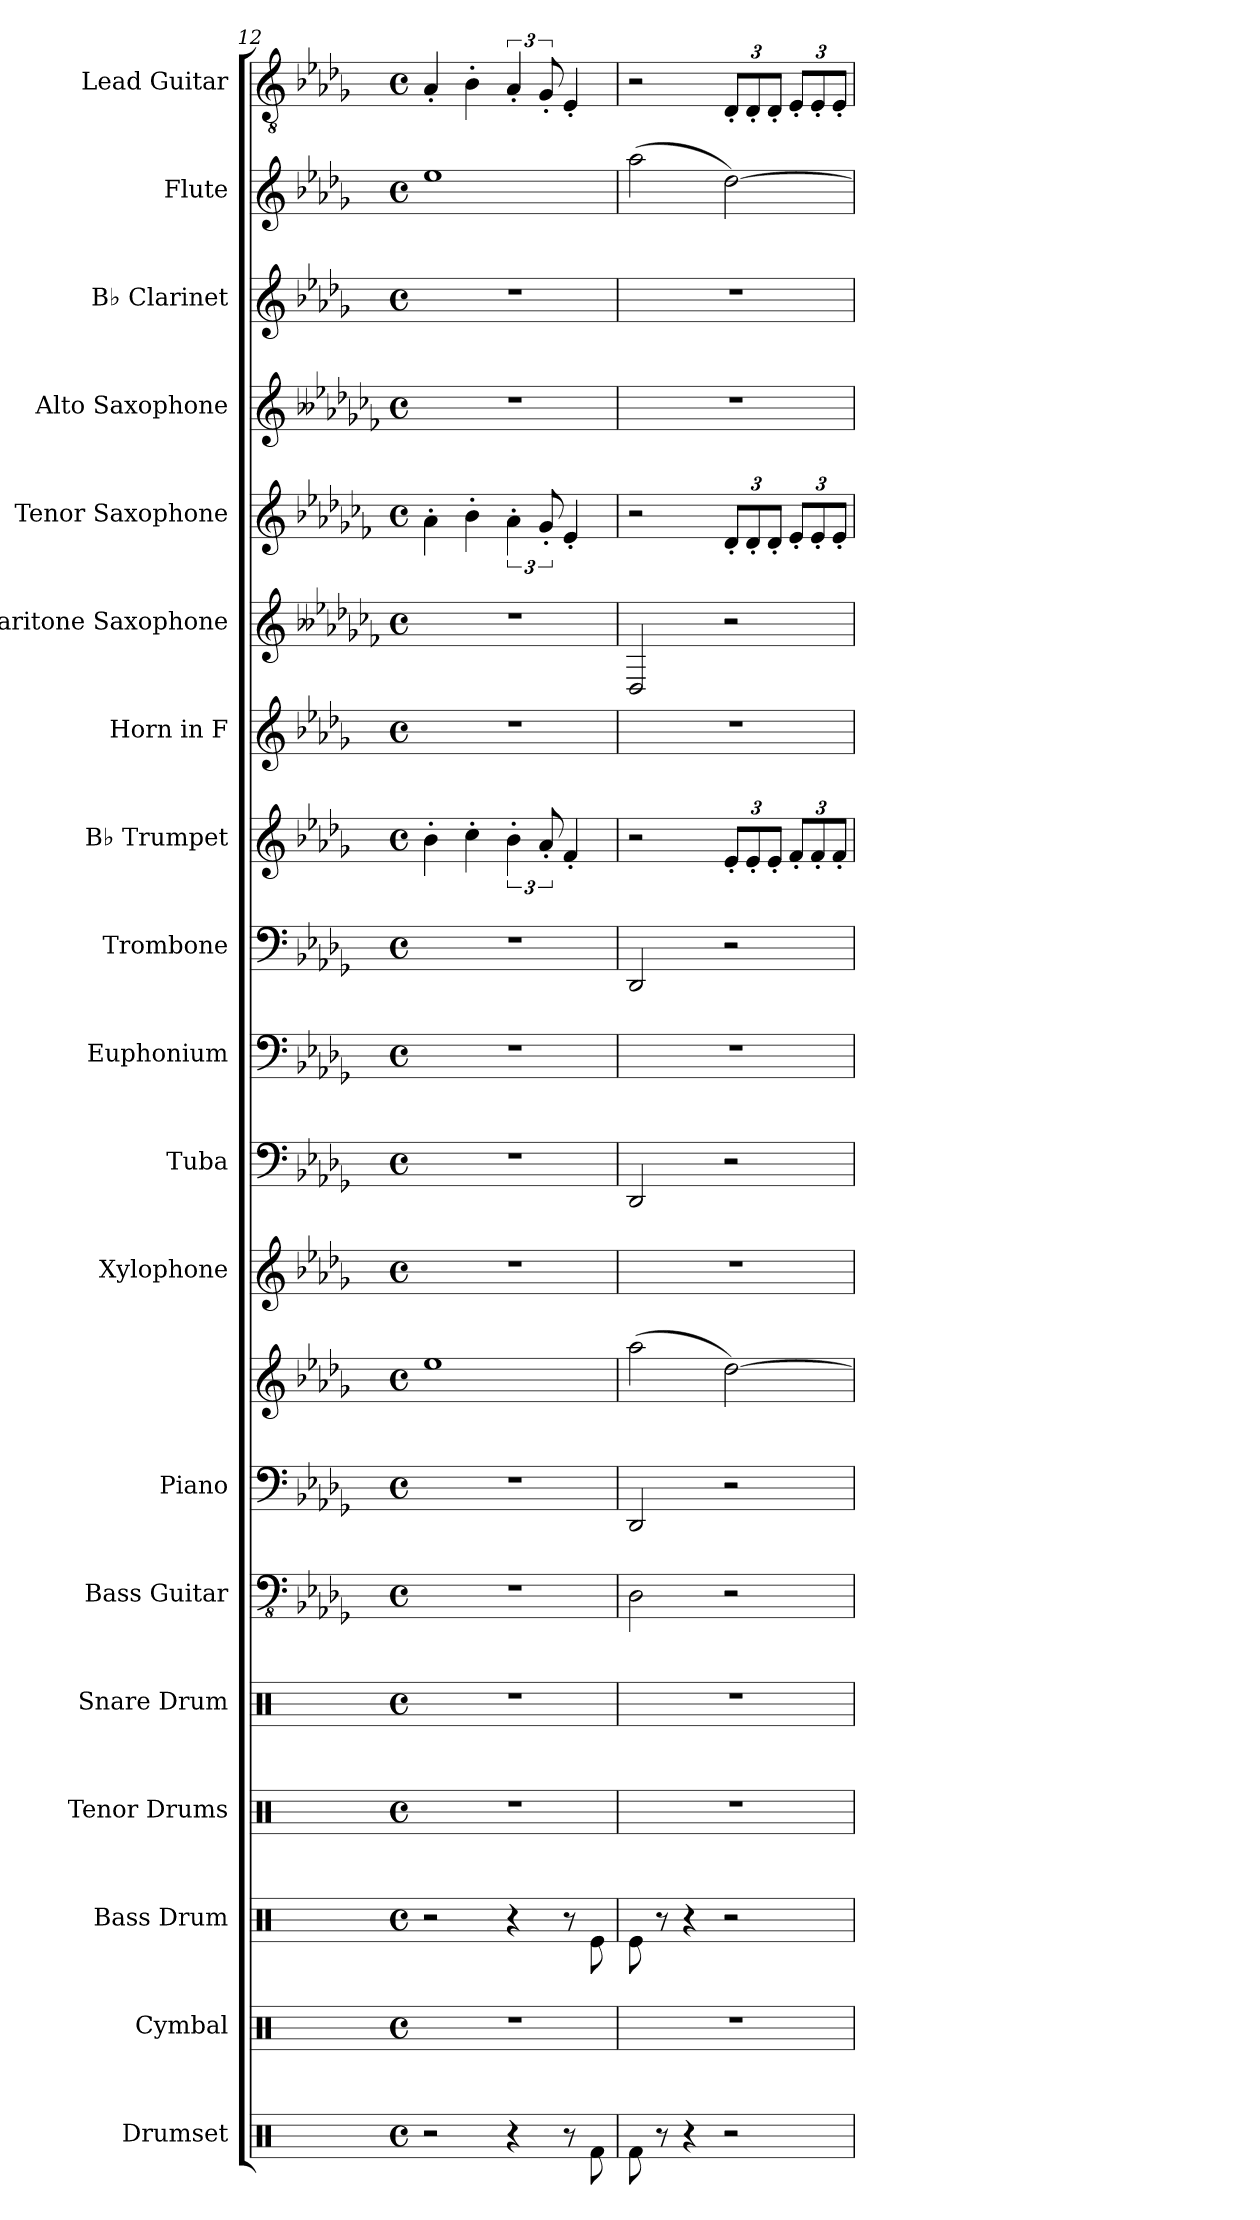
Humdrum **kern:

**kern	**kern	**kern	**kern	**kern	**kern	**kern	**kern	**kern	**kern	**kern	**kern	**kern	**kern	**kern	**kern	**kern	**kern	**kern	**kern
*part19	*part18	*part17	*part16	*part15	*part14	*part13	*part13	*part12	*part11	*part10	*part9	*part8	*part7	*part6	*part5	*part4	*part3	*part2	*part1
*staff20	*staff19	*staff18	*staff17	*staff16	*staff15	*staff14	*staff13	*staff12	*staff11	*staff10	*staff9	*staff8	*staff7	*staff6	*staff5	*staff4	*staff3	*staff2	*staff1
*I"Drumset	*I"Cymbal	*I"Bass Drum	*I"Tenor Drums	*I"Snare Drum	*I"Bass Guitar	*I"Piano	*	*I"Xylophone	*I"Tuba	*I"Euphonium	*I"Trombone	*I"B♭ Trumpet	*I"Horn in F	*I"Baritone Saxophone	*I"Tenor Saxophone	*I"Alto Saxophone	*I"B♭ Clarinet	*I"Flute	*I"Lead Guitar
*I'Drs.	*I'Cym.	*I'B. Dr.	*I'TD	*I'Sn. Dr.	*I'B. Guit.	*I'Pno.	*	*I'Xyl.	*I'Tba.	*I'Euph.	*I'Trb.	*I'B♭ Tpt.	*	*I'Bar. Sax.	*I'T. Sax.	*I'A. Sax.	*I'B♭ Cl.	*I'Fl.	*I'L. Guit.
*clefX	*clefX	*clefX	*clefX	*clefX	*clefFv4	*clefF4	*clefG2	*clefG2	*clefF4	*clefF4	*clefF4	*clefG2	*clefG2	*clefG2	*clefG2	*clefG2	*clefG2	*clefG2	*clefGv2
*	*	*	*	*	*	*	*	*ITrd-7c-12	*	*	*	*ITrd1c2	*ITrd4c7	*ITrd12c21	*ITrd8c14	*ITrd5c9	*ITrd1c2	*	*
*k[]	*k[]	*k[]	*k[]	*k[]	*k[b-e-a-d-g-]	*k[b-e-a-d-g-]	*k[b-e-a-d-g-]	*k[b-e-a-d-g-]	*k[b-e-a-d-g-]	*k[b-e-a-d-g-]	*k[b-e-a-d-g-]	*k[b-e-a-d-g-c-f-]	*k[b-e-a-d-g-c-]	*k[b--e-a-d-g-c-f-]	*k[b-e-a-d-g-c-f-]	*k[b--e-a-d-g-c-f-]	*k[b-e-a-d-g-c-f-]	*k[b-e-a-d-g-]	*k[b-e-a-d-g-]
*M4/4	*M4/4	*M4/4	*M4/4	*M4/4	*M4/4	*M4/4	*M4/4	*M4/4	*M4/4	*M4/4	*M4/4	*M4/4	*M4/4	*M4/4	*M4/4	*M4/4	*M4/4	*M4/4	*M4/4
*met(c)	*met(c)	*met(c)	*met(c)	*met(c)	*met(c)	*met(c)	*met(c)	*met(c)	*met(c)	*met(c)	*met(c)	*met(c)	*met(c)	*met(c)	*met(c)	*met(c)	*met(c)	*met(c)	*met(c)
=12	=12	=12	=12	=12	=12	=12	=12	=12	=12	=12	=12	=12	=12	=12	=12	=12	=12	=12	=12
2r	1r	2r	1r	1r	1r	1r	1ee-	1r	1r	1r	1r	4a-'\	1r	1r	4A-'\	1r	1r	1ee-	4A-'/
.	.	.	.	.	.	.	.	.	.	.	.	4b-'\	.	.	4B-'\	.	.	.	4B-'\
4r	.	4r	.	.	.	.	.	.	.	.	.	6a-'\	.	.	6A-'\	.	.	.	6A-'/
.	.	.	.	.	.	.	.	.	.	.	.	12g-'/	.	.	12G-'/	.	.	.	12G-'/
8r	.	8r	.	.	.	.	.	.	.	.	.	4e-'/	.	.	4E-'/	.	.	.	4E-'/
8Rf\	.	8Re\	.	.	.	.	.	.	.	.	.	.	.	.	.	.	.	.	.
=13	=13	=13	=13	=13	=13	=13	=13	=13	=13	=13	=13	=13	=13	=13	=13	=13	=13	=13	=13
8Rf\	1r	8Re\	1r	1r	2DD-\	2DD-/	(2aa-\	1r	2DD-/	1r	2DD-/	2r	1r	2DD-/	2r	1r	1r	(2aa-\	2r
8r	.	8r	.	.	.	.	.	.	.	.	.	.	.	.	.	.	.	.	.
4r	.	4r	.	.	.	.	.	.	.	.	.	.	.	.	.	.	.	.	.
*	*	*	*	*	*	*	*	*	*	*	*	*Xbrackettup	*	*	*Xbrackettup	*	*	*	*Xbrackettup
2r	.	2r	.	.	2r	2r	[2dd-\)	.	2r	.	2r	12d-'/L	.	2r	12D-'/L	.	.	[2dd-\)	12D-'/L
.	.	.	.	.	.	.	.	.	.	.	.	12d-'/	.	.	12D-'/	.	.	.	12D-'/
.	.	.	.	.	.	.	.	.	.	.	.	12d-'/J	.	.	12D-'/J	.	.	.	12D-'/J
.	.	.	.	.	.	.	.	.	.	.	.	12e-'/L	.	.	12E-'/L	.	.	.	12E-'/L
.	.	.	.	.	.	.	.	.	.	.	.	12e-'/	.	.	12E-'/	.	.	.	12E-'/
.	.	.	.	.	.	.	.	.	.	.	.	12e-'/J	.	.	12E-'/J	.	.	.	12E-'/J
=	=	=	=	=	=	=	=	=	=	=	=	=	=	=	=	=	=	=	=
*-	*-	*-	*-	*-	*-	*-	*-	*-	*-	*-	*-	*-	*-	*-	*-	*-	*-	*-	*-
